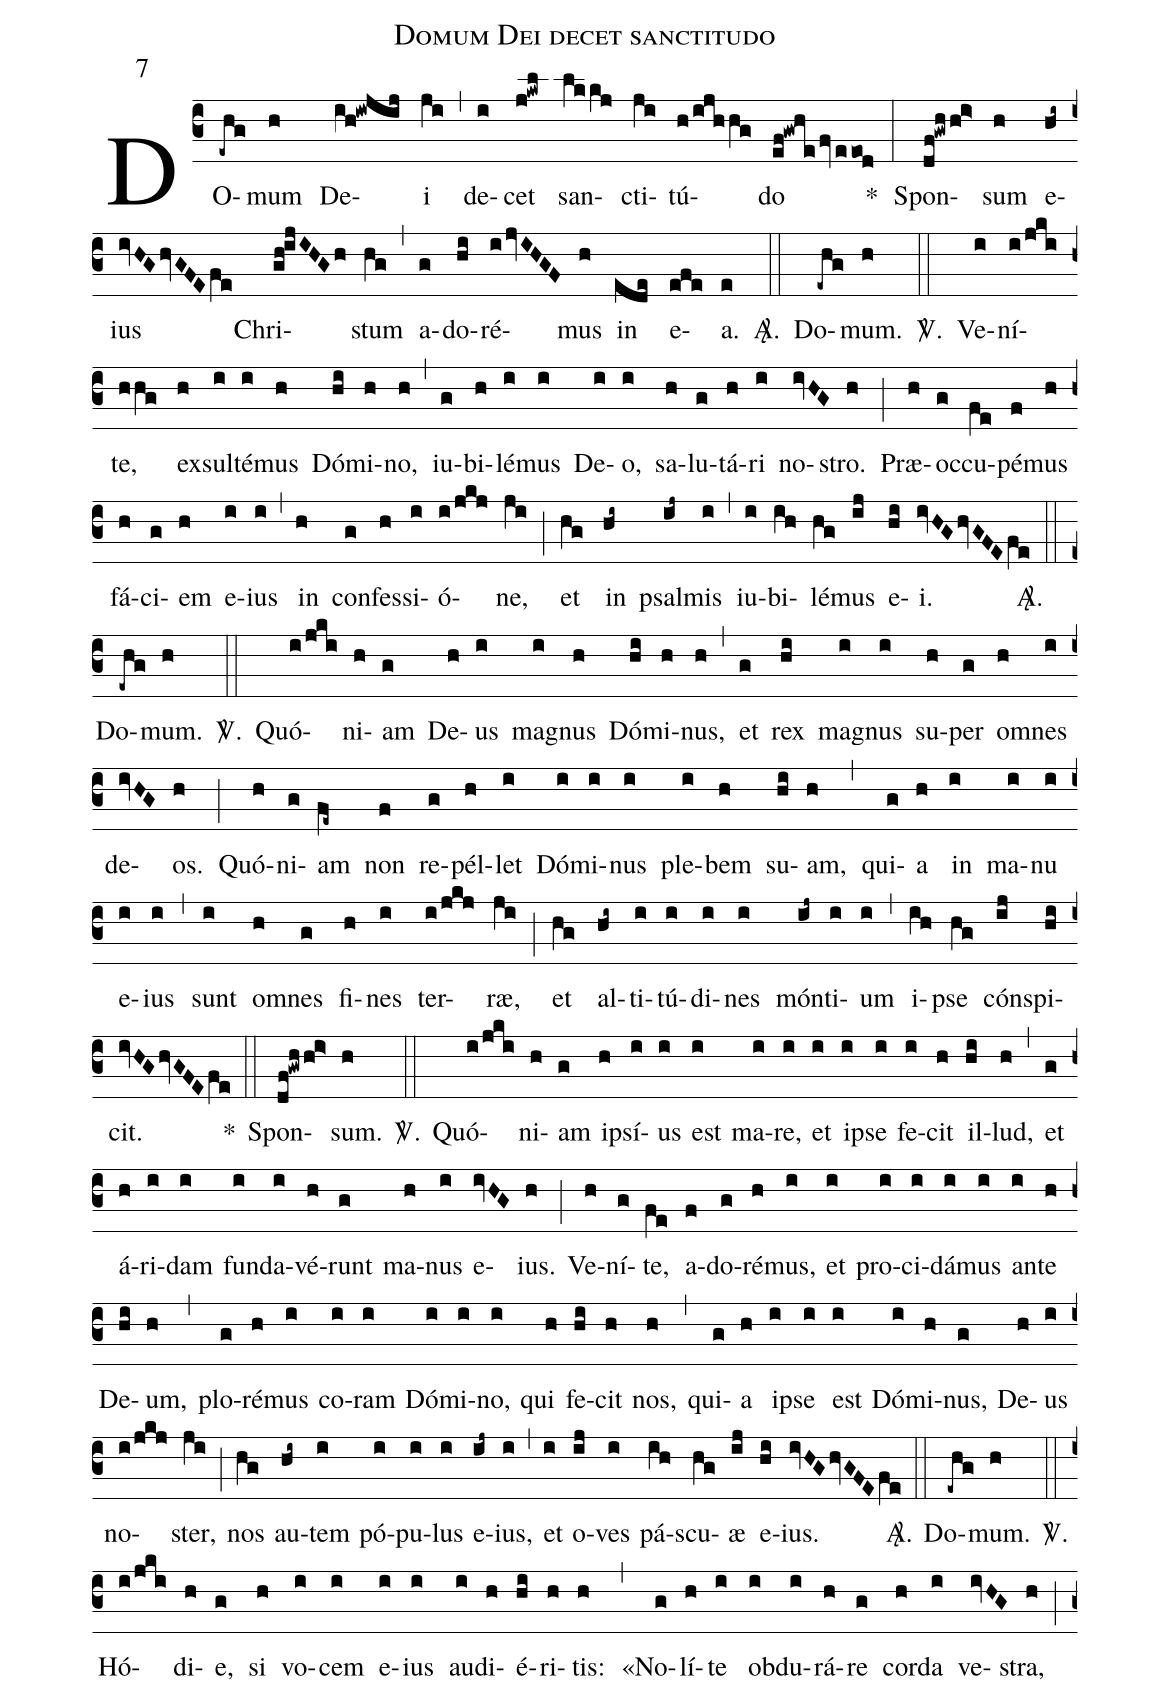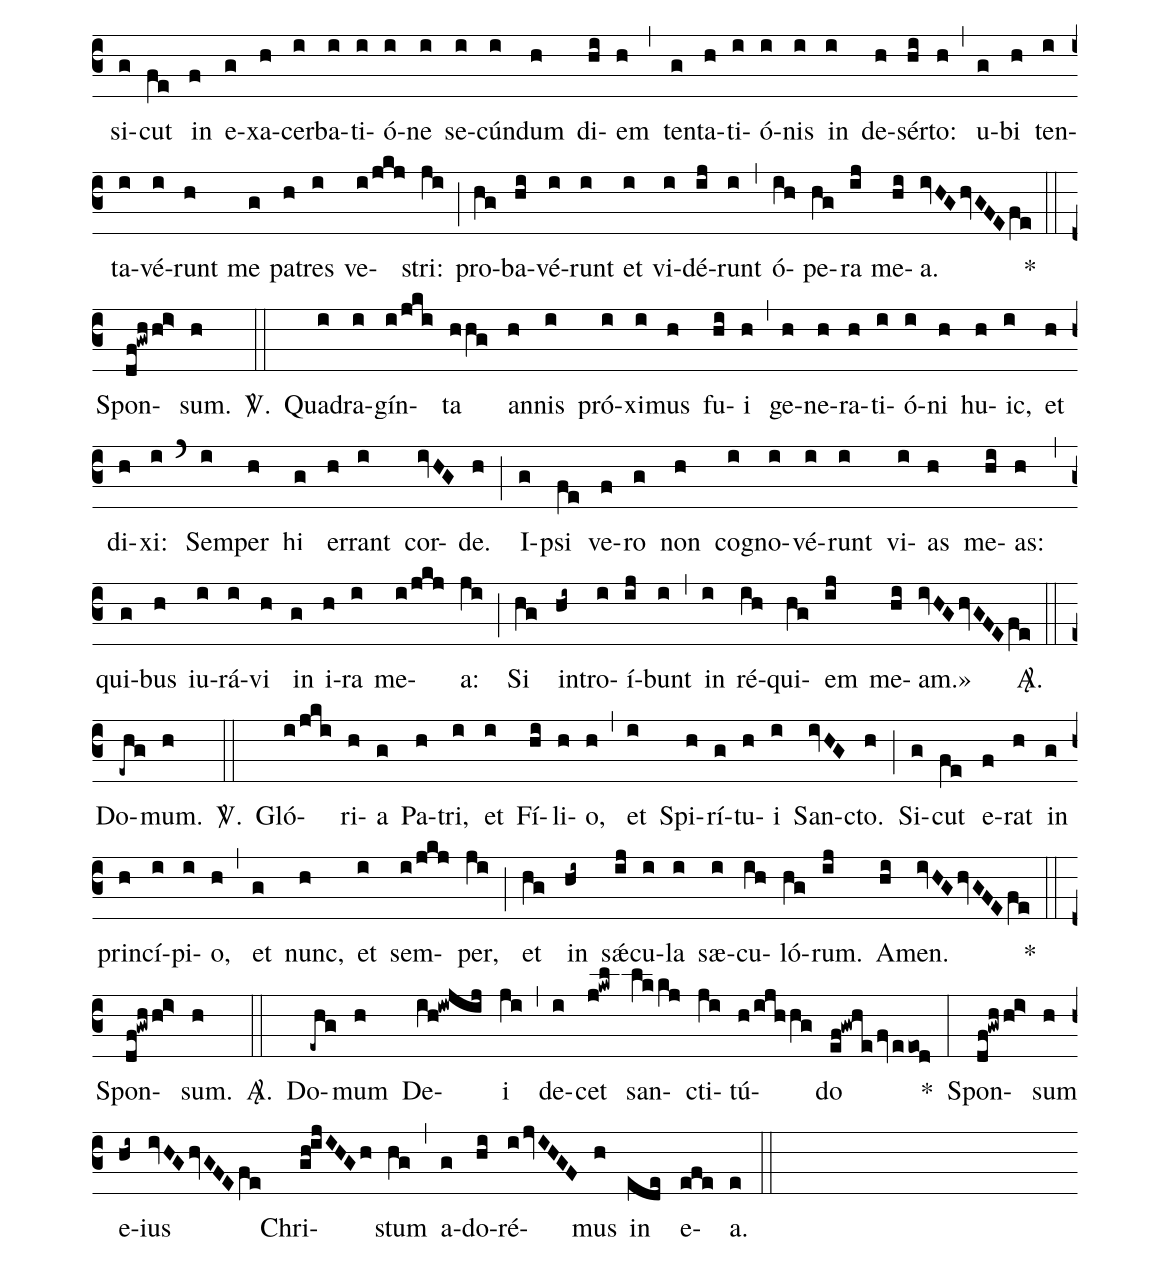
name: Domum Dei decet sanctitudo;
mode: 7;
%%
(c3)
DO(-ehg)mum(h) De(ih!iwjij)i(ji) (,)
de(i)cet(j!kwl) san(lkkj)cti(ji)tú(h/ijhhg)do(ef!gwhe/fv/eeod) *(:)
Spon(df!gwhhi>)sum(h) e(hi~)ius(ivHGhvGFEfe) () Chri(gh!ijIHGh)stum(hg) (,)
a(g)do(hi)ré(i/jvIHGF)mus(h) in(ede) e(efe)a.(e) <sp>A/</sp>.(::)

Do(-ehg)mum.(h) <sp>V/</sp>.(::)

Ve(i)ní(i/jki)te,(hhg) ex(h)sul(i)té(i)mus(h) Dó(hi)mi(h)no,(h) (,)
iu(g)bi(h)lé(i)mus(i) De(i)o,(i) sa(h)lu(g)tá(h)ri(i) no(ivHG)stro.(h) (;)
Præ(h)oc(g)cu(fe)pé(f)mus(h) fá(h)ci(g)em(h) e(i)ius(i) (,)
in(h) con(g)fes(h)si(i)ó(i/jkj)ne,(ji) (;)
et(hg) in(hi~) psal(ij~)mis(i) (,)
iu(i)bi(ih)lé(hg)mus(ij) e(hi)i.(ivHGhvGFEfe) <sp>A/</sp>.(::)

Do(-ehg)mum.(h) <sp>V/</sp>.(::)

Quó(i/jki)ni(h)am(g) De(h)us(i) ma(i)gnus(h) Dó(hi)mi(h)nus,(h) (,)
et(g) rex(hi) ma(i)gnus(i) su(h)per(g) om(h)nes(i) de(ivHG)os.(h) (;)
Quó(h)ni(g)am(fe~) non(f) re(g)pél(h)let(i) Dó(i)mi(i)nus(i) ple(i)bem(h) su(hi)am,(h) (,)
qui(g)a(h) in(i) ma(i)nu(i) e(i)ius(i) (,)
sunt(i) om(h)nes(g) fi(h)nes(i) ter(i/jkj)ræ,(ji) (;)
et(hg) al(hi~)ti(i)tú(i)di(i)nes(i) món(ij~)ti(i)um(i) (,)
i(ih)pse(hg) cón(ij)spi(hi)cit.(ivHGhvGFEfe) *(::)

Spon(df!gwhhi>)sum.(h) <sp>V/</sp>.(::)

Quó(i/jki)ni(h)am(g) i(h)psí(i)us(i) est(i) ma(i)re,(i) et(i) i(i)pse(i) fe(i)cit(h) il(hi)lud,(h) (,)
et(g) á(h)ri(i)dam(i) fun(i)da(i)vé(h)runt(g) ma(h)nus(i) e(ivHG)ius.(h) (;)
Ve(h)ní(g)te,(fe) a(f)do(g)ré(h)mus,(i) et(i) pro(i)ci(i)dá(i)mus(i) an(i)te(h) De(hi)um,(h) (,)
plo(g)ré(h)mus(i) co(i)ram(i) Dó(i)mi(i)no,(i) qui(h) fe(hi)cit(h) nos,(h) (,)
qui(g)a(h) i(i)pse(i) est(i) Dó(i)mi(h)nus,(g) De(h)us(i) no(i/jkj)ster,(ji) (;)
nos(hg) au(hi~)tem(i) pó(i)pu(i)lus(i) e(ij~)ius,(i) (,)
et(i) o(ij)ves(i) pá(ih)scu(hg)æ(ij) e(hi)ius.(ivHGhvGFEfe) <sp>A/</sp>.(::)

Do(-ehg)mum.(h) <sp>V/</sp>.(::)

Hó(i/jki)di(h)e,(g) si(h) vo(i)cem(i) e(i)ius(i) au(i)di(h)é(hi)ri(h)tis:(h) (,)
«No(g)lí(h)te(i) ob(i)du(i)rá(h)re(g) cor(h)da(i) ve(ivHG)stra,(h) (;)
si(g)cut(fe) in(f) e(g)xa(h)cer(i)ba(i)ti(i)ó(i)ne(i) se(i)cún(i)dum(h) di(hi)em(h) (,)
ten(g)ta(h)ti(i)ó(i)nis(i) in(i) de(h)sér(hi)to:(h) (,)
u(g)bi(h) ten(i)ta(i)vé(i)runt(h) me(g) pa(h)tres(i) ve(i/jkj)stri:(ji) (;)
pro(hg)ba(hi)vé(i)runt(i) et(i) vi(i)dé(ij)runt(i) (,)
ó(ih)pe(hg)ra(ij) me(hi)a.(ivHGhvGFEfe) *(::)

Spon(df!gwhhi>)sum.(h) <sp>V/</sp>.(::)

Qua(i)dra(i)gín(i/jki)ta(hhg) an(h)nis(i) pró(i)xi(i)mus(h) fu(hi)i(h) (,)
ge(h)ne(h)ra(h)ti(i)ó(i)ni(h) hu(h)ic,(i) et(h) di(h)xi:(i) (`)
Sem(i)per(h) hi(g) er(h)rant(i) cor(ivHG)de.(h) (;)
I(g)psi(fe) ve(f)ro(g) non(h) co(i)gno(i)vé(i)runt(i) vi(i)as(h) me(hi)as:(h) (,)
qui(g)bus(h) iu(i)rá(i)vi(h) in(g) i(h)ra(i) me(i/jkj)a:(ji) (;)
Si(hg) in(hi~)tro(i)í(ij)bunt(i) (,)
in(i) ré(ih)qui(hg)em(ij) me(hi)am.»(ivHGhvGFEfe) <sp>A/</sp>.(::)

Do(-ehg)mum.(h) <sp>V/</sp>.(::)

Gló(i/jki)ri(h)a(g) Pa(h)tri,(i) et(i) Fí(hi)li(h)o,(h) (,)
et(i) Spi(h)rí(g)tu(h)i(i) San(ivHG)cto.(h) (;)
Si(g)cut(fe) e(f)rat(h) in(g) prin(h)cí(i)pi(i)o,(h) (,)
et(g) nunc,(h) et(i) sem(i/jkj)per,(ji) (;)
et(hg) in(hi~)  sǽ(ij)cu(i)la(i) sæ(i)cu(ih)ló(hg)rum.(ij) A(hi)men.(ivHGhvGFEfe) *(::)

Spon(df!gwhhi>)sum.(h) <sp>A/</sp>.(::)

Do(-ehg)mum(h) De(ih!iwjij)i(ji) (,)
de(i)cet(j!kwl) san(lkkj)cti(ji)tú(h/ijhhg)do(ef!gwhe/fv/eeod) *(:)
Spon(df!gwhhi>)sum(h) e(hi~)ius(ivHGhvGFEfe) () Chri(gh!ijIHGh)stum(hg) (,)
a(g)do(hi)ré(i/jvIHGF)mus(h) in(ede) e(efe)a.(e) (::)
